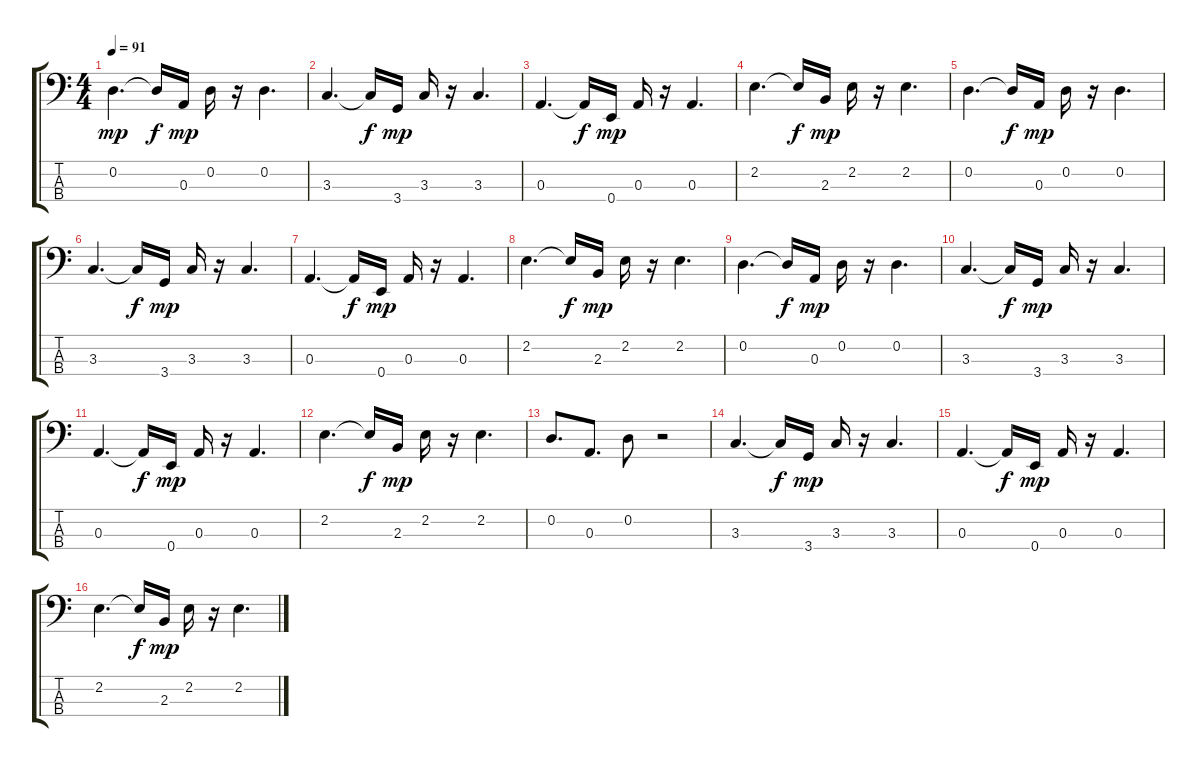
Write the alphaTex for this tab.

\track "" {instrument fretlessbass}
\staff {score tabs}
\tuning (G2 D2 A1 E1) {hide}
\ts (4 4)
\tempo 91
\clef f4
\ks c
0.2.4{d dy mp} 0.2{t}.16{dy f} 0.3.16{dy mp} 0.2.16 r.16 0.2.4{d} |
3.3.4{d} 3.3{t}.16{dy f} 3.4.16{dy mp} 3.3.16 r.16 3.3.4{d} |
0.3.4{d} 0.3{t}.16{dy f} 0.4.16{dy mp} 0.3.16 r.16 0.3.4{d} |
2.2.4{d} 2.2{t}.16{dy f} 2.3.16{dy mp} 2.2.16 r.16 2.2.4{d} |
0.2.4{d} 0.2{t}.16{dy f} 0.3.16{dy mp} 0.2.16 r.16 0.2.4{d} |
3.3.4{d} 3.3{t}.16{dy f} 3.4.16{dy mp} 3.3.16 r.16 3.3.4{d} |
0.3.4{d} 0.3{t}.16{dy f} 0.4.16{dy mp} 0.3.16 r.16 0.3.4{d} |
2.2.4{d} 2.2{t}.16{dy f} 2.3.16{dy mp} 2.2.16 r.16 2.2.4{d} |
0.2.4{d} 0.2{t}.16{dy f} 0.3.16{dy mp} 0.2.16 r.16 0.2.4{d} |
3.3.4{d} 3.3{t}.16{dy f} 3.4.16{dy mp} 3.3.16 r.16 3.3.4{d} |
0.3.4{d} 0.3{t}.16{dy f} 0.4.16{dy mp} 0.3.16 r.16 0.3.4{d} |
2.2.4{d} 2.2{t}.16{dy f} 2.3.16{dy mp} 2.2.16 r.16 2.2.4{d} |
0.2.8{d} 0.3.8{d} 0.2.8 r.2 |
3.3.4{d} 3.3{t}.16{dy f} 3.4.16{dy mp} 3.3.16 r.16 3.3.4{d} |
0.3.4{d} 0.3{t}.16{dy f} 0.4.16{dy mp} 0.3.16 r.16 0.3.4{d} |
2.2.4{d} 2.2{t}.16{dy f} 2.3.16{dy mp} 2.2.16 r.16 2.2.4{d}
